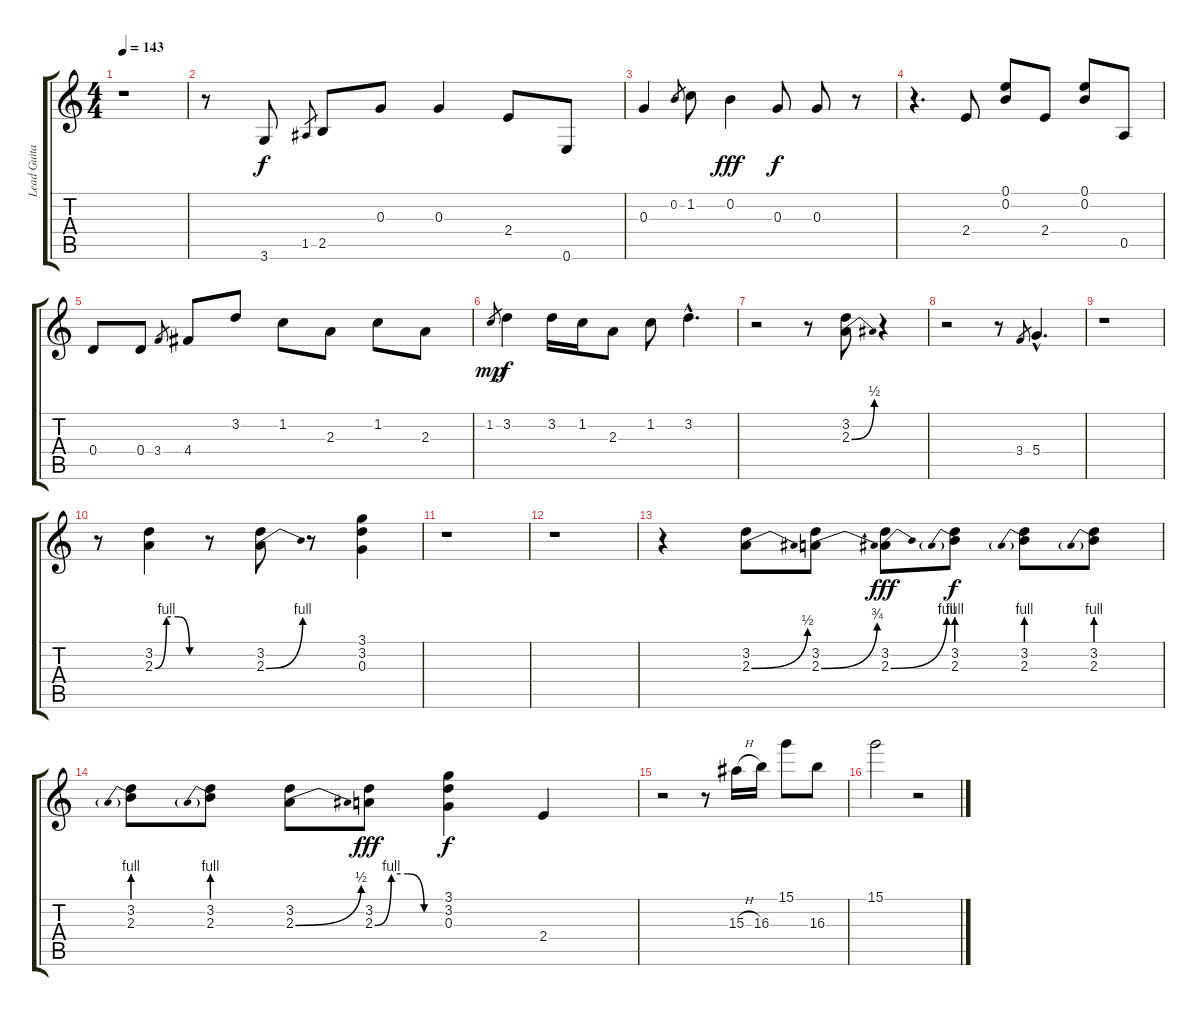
\track ("Lead Guitar" "Lead Guita") {instrument electricguitarclean}
\staff {score tabs}
\tuning (E4 B3 G3 D3 A2 E2) {hide}
\ts (4 4)
\tempo 143
\clef g2
\ks c
r.1{dy f} |
r.8 3.6.8 1.5.8{gr} 2.5.8 0.3.8 0.3.4 2.4.8 0.6.8 |
0.3.4 0.2.8{gr} 1.2.8 0.2.4{dy fff} 0.3.8{dy f} 0.3.8 r.8 |
r.4{d} 2.4.8 (0.1 0.2).8 2.4.8 (0.1 0.2).8 0.5.8 |
0.4.8 0.4.8 3.4.8{gr} 4.4.8 3.2.8 1.2.8 2.3.8 1.2.8 2.3.8 |
1.2.8{gr dy mp} 3.2.4{dy f} 3.2.16 1.2.16 2.3.8 1.2.8 3.2{hac}.4{d} |
r.2 r.8 (3.2 2.3{be (bend 0 0 60 2)}).8 r.4 |
r.2 r.8 3.4.8{gr} 5.4{hac}.4{d} |
r.1 |
r.8 (3.2 2.3{be (custom 0 0 15 4 30 4 45 0 60 0)}).4 r.8 (3.2 2.3{be (bend 0 0 60 4)}).8 r.8 (3.1 3.2 0.3).4 |
r.1 |
r.1 |
r.4 (3.2 2.3{be (bend 0 0 60 2)}).8 (3.2 2.3{be (bend 0 0 60 3)}).8 (3.2 2.3{be (bend 0 0 60 4)}).8{dy fff} (3.2 2.3{be (prebend 0 4 60 4)}).8{dy f} (3.2 2.3{be (prebend 0 4 60 4)}).8 (3.2 2.3{be (prebend 0 4 60 4)}).8 |
(3.2 2.3{be (prebend 0 4 60 4)}).8 (3.2 2.3{be (prebend 0 4 60 4)}).8 (3.2 2.3{be (bend 0 0 60 2)}).8 (3.2 2.3{be (custom 0 0 15 4 30 4 45 0 60 0)}).8{dy fff} (3.1 3.2 0.3).4{dy f} 2.4.4 |
r.2 r.8 15.3{h}.16 16.3.16 15.1.8 16.3.8 |
15.1.2 r.2
